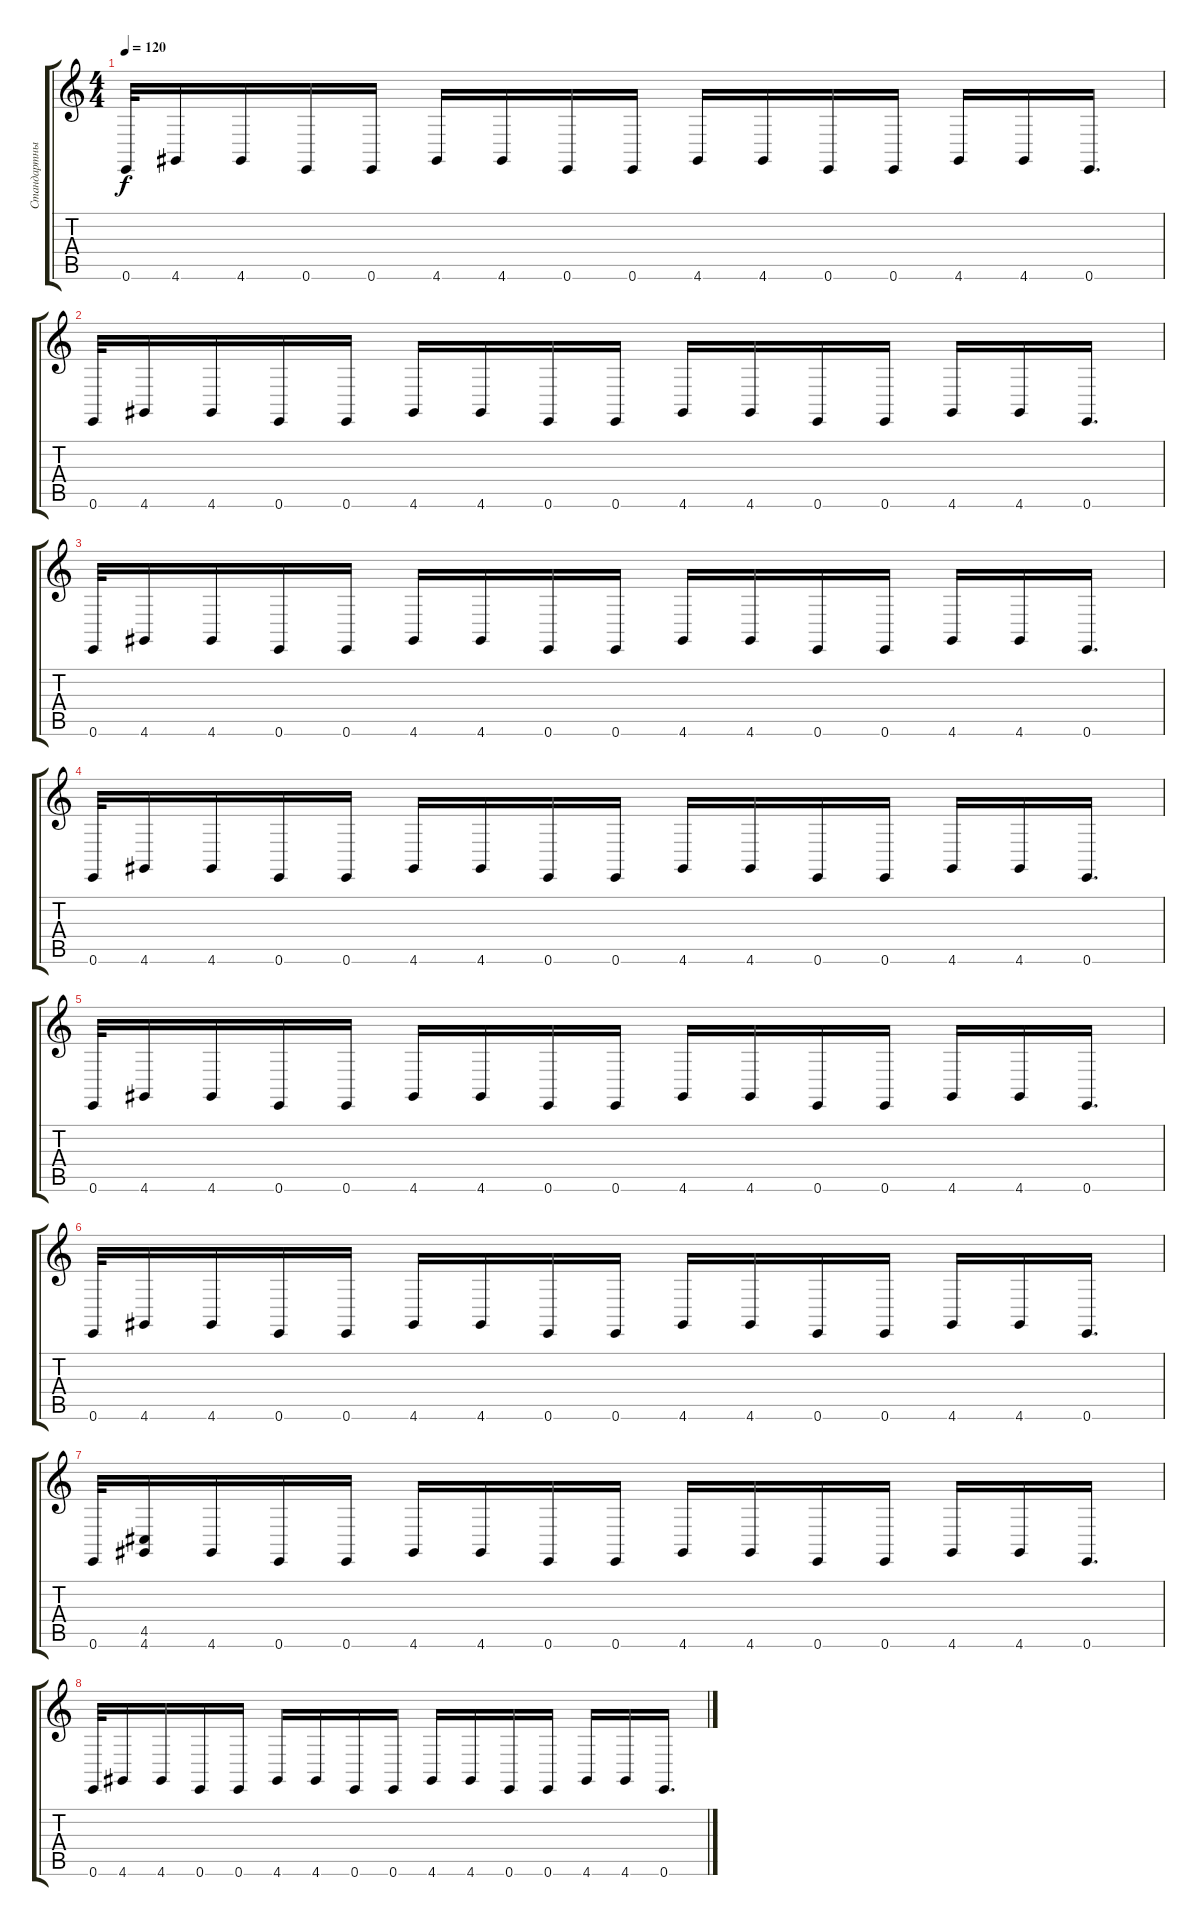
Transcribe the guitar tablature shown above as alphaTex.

\track ("Стандартный Набор" "Стандартны") {instrument synthdrum}
\staff {score tabs}
\tuning (E4 B3 G3 D3 A2 E2) {hide}
\ts (4 4)
\tempo 120
\clef g2
\ks c
0.6.32{dy f} 4.6.16 4.6.16 0.6.16 0.6.16 4.6.16 4.6.16 0.6.16 0.6.16 4.6.16 4.6.16 0.6.16 0.6.16 4.6.16 4.6.16 0.6.16{d} |
0.6.32 4.6.16 4.6.16 0.6.16 0.6.16 4.6.16 4.6.16 0.6.16 0.6.16 4.6.16 4.6.16 0.6.16 0.6.16 4.6.16 4.6.16 0.6.16{d} |
0.6.32 4.6.16 4.6.16 0.6.16 0.6.16 4.6.16 4.6.16 0.6.16 0.6.16 4.6.16 4.6.16 0.6.16 0.6.16 4.6.16 4.6.16 0.6.16{d} |
0.6.32 4.6.16 4.6.16 0.6.16 0.6.16 4.6.16 4.6.16 0.6.16 0.6.16 4.6.16 4.6.16 0.6.16 0.6.16 4.6.16 4.6.16 0.6.16{d} |
0.6.32 4.6.16 4.6.16 0.6.16 0.6.16 4.6.16 4.6.16 0.6.16 0.6.16 4.6.16 4.6.16 0.6.16 0.6.16 4.6.16 4.6.16 0.6.16{d} |
0.6.32 4.6.16 4.6.16 0.6.16 0.6.16 4.6.16 4.6.16 0.6.16 0.6.16 4.6.16 4.6.16 0.6.16 0.6.16 4.6.16 4.6.16 0.6.16{d} |
0.6.32 (4.5 4.6).16 4.6.16 0.6.16 0.6.16 4.6.16 4.6.16 0.6.16 0.6.16 4.6.16 4.6.16 0.6.16 0.6.16 4.6.16 4.6.16 0.6.16{d} |
0.6.32 4.6.16 4.6.16 0.6.16 0.6.16 4.6.16 4.6.16 0.6.16 0.6.16 4.6.16 4.6.16 0.6.16 0.6.16 4.6.16 4.6.16 0.6.16{d}
